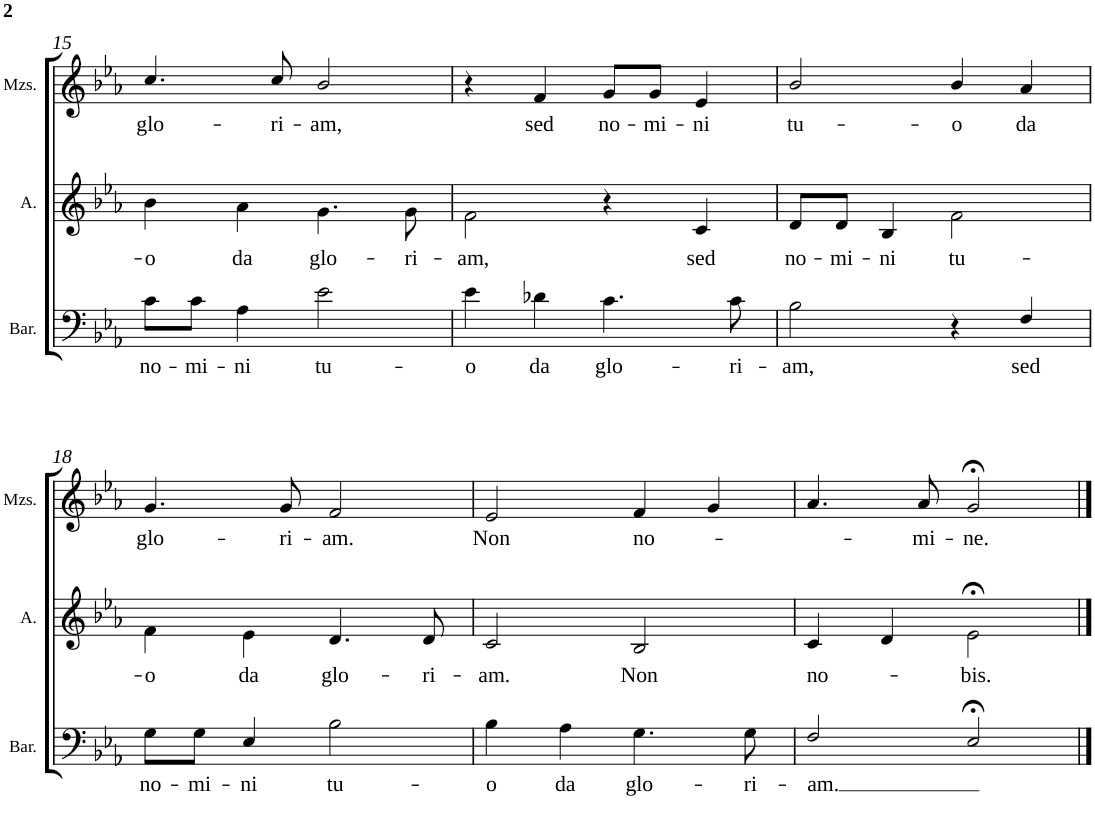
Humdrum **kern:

**kern	**text	**kern	**text	**kern	**text
*part3	*part3	*part2	*part2	*part1	*part1
*staff3	*staff3	*staff2	*staff2	*staff1	*staff1
*I"Baritone	*	*I"Alto	*	*I"Mezzo-soprano	*
*I'Bar.	*	*I'A.	*	*I'Mzs.	*
!!LO:PB:g=z
*clefF4	*	*clefG2	*	*clefG2	*
*k[b-e-a-]	*	*k[b-e-a-]	*	*k[b-e-a-]	*
*E-:	*	*E-:	*	*E-:	*
*M4/4	*	*M4/4	*	*M4/4	*
=15	=15	=15	=15	=15	=15
!	!LO:LY:b	!	!LO:LY:b	!	!LO:LY:b
8c\L	no-	4b-\	-o	4.cc/	glo-
!	!LO:LY:b	!	!	!	!
8c\J	-mi-	.	.	.	.
!	!LO:LY:b	!	!LO:LY:b	!	!
4A-\	-ni	4a-\	da	.	.
!	!	!	!	!	!LO:LY:b
.	.	.	.	8cc/	-ri-
!	!LO:LY:b	!	!LO:LY:b	!	!LO:LY:b
2e-\	tu-	4.g\	glo-	2b-/	-am,
!	!	!	!LO:LY:b	!	!
.	.	8g\	-ri-	.	.
=16	=16	=16	=16	=16	=16
!	!LO:LY:b	!	!LO:LY:b	!	!
4e-\	-o	2f\	-am,	4r	.
!	!LO:LY:b	!	!	!	!LO:LY:b
4d-X\	da	.	.	4f/	sed
!	!LO:LY:b	!	!	!	!LO:LY:b
4.c\	glo-	4r	.	8g/L	no-
!	!	!	!	!	!LO:LY:b
.	.	.	.	8g/J	-mi-
!	!	!	!LO:LY:b	!	!LO:LY:b
.	.	4c/	sed	4e-/	-ni
!	!LO:LY:b	!	!	!	!
8c\	-ri-	.	.	.	.
=17	=17	=17	=17	=17	=17
!	!LO:LY:b	!	!LO:LY:b	!	!LO:LY:b
2B-\	-am,	8d/L	no-	2b-/	tu-
!	!	!	!LO:LY:b	!	!
.	.	8d/J	-mi-	.	.
!	!	!	!LO:LY:b	!	!
.	.	4B-/	-ni	.	.
!	!	!	!LO:LY:b	!	!LO:LY:b
4r	.	2f\	tu-	4b-/	-o
!	!LO:LY:b	!	!	!	!LO:LY:b
4F/	sed	.	.	4a-/	da
!!LO:LB:g=z
=18	=18	=18	=18	=18	=18
!	!LO:LY:b	!	!LO:LY:b	!	!LO:LY:b
8G\L	no-	4f\	-o	4.g/	glo-
!	!LO:LY:b	!	!	!	!
8G\J	-mi-	.	.	.	.
!	!LO:LY:b	!	!LO:LY:b	!	!
4E-/	-ni	4e-\	da	.	.
!	!	!	!	!	!LO:LY:b
.	.	.	.	8g/	-ri-
!	!LO:LY:b	!	!LO:LY:b	!	!LO:LY:b
2B-\	tu-	4.d/	glo-	2f/	-am.
!	!	!	!LO:LY:b	!	!
.	.	8d/	-ri-	.	.
=19	=19	=19	=19	=19	=19
!	!LO:LY:b	!	!LO:LY:b	!	!LO:LY:b
4B-\	-o	2c/	-am.	2e-/	Non
!	!LO:LY:b	!	!	!	!
4A-\	da	.	.	.	.
!	!LO:LY:b	!	!LO:LY:b	!	!LO:LY:b
4.G\	glo-	2B-/	Non	4f/	no-
.	.	.	.	4g/	.
!	!LO:LY:b	!	!	!	!
8G\	-ri-	.	.	.	.
=20	=20	=20	=20	=20	=20
!	!LO:LY:b	!	!LO:LY:b	!	!
2F/	-am.	4c/	no-	4.a-/	.
.	.	4d/	.	.	.
!	!	!	!	!	!LO:LY:b
.	.	.	.	8a-/	-mi-
!	!	!	!LO:LY:b	!	!LO:LY:b
2E-;</	.	2e-;<\	-bis.	2g;</	-ne.
==	==	==	==	==	==
*-	*-	*-	*-	*-	*-
